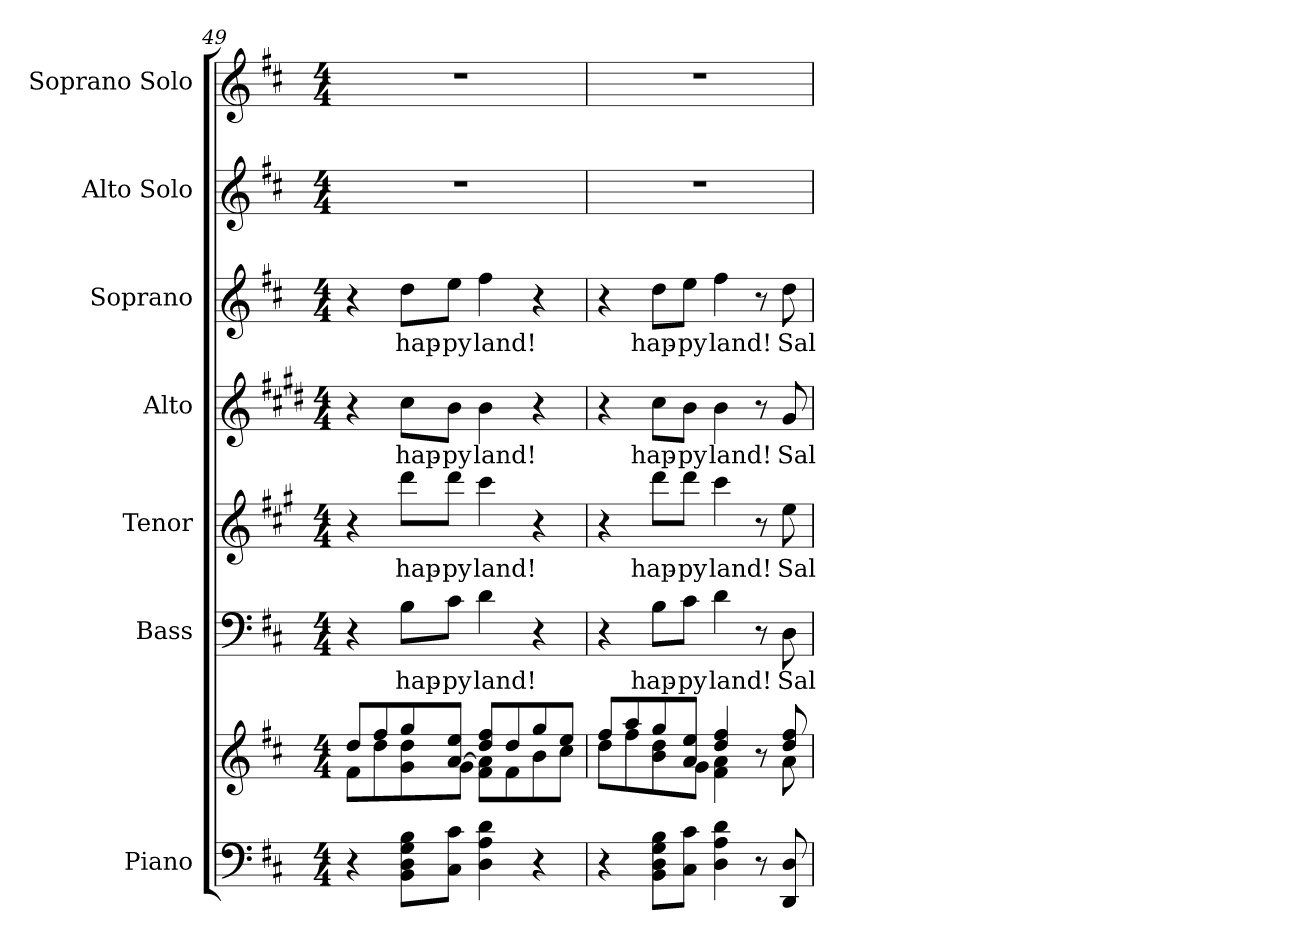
**kern	**kern	**kern	**text	**kern	**text	**kern	**text	**kern	**text	**kern	**kern
*part7	*part7	*part6	*part6	*part5	*part5	*part4	*part4	*part3	*part3	*part2	*part1
*staff8	*staff7	*staff6	*staff6	*staff5	*staff5	*staff4	*staff4	*staff3	*staff3	*staff2	*staff1
*I"Piano	*	*I"Bass	*	*I"Tenor	*	*I"Alto	*	*I"Soprano	*	*I"Alto Solo	*I"Soprano Solo
*I'Pno.	*	*I'B.	*	*I'T.	*	*I'A.	*	*I'S.	*	*I'A. Solo	*I'S. Solo
*clefF4	*clefG2	*clefF4	*	*clefG2	*	*clefG2	*	*clefG2	*	*clefG2	*clefG2
*	*	*	*	*ITrd4c7	*	*ITrd1c2	*	*ITrd-7c-12	*	*ITrd12c21	*
*k[f#c#]	*k[f#c#]	*k[f#c#]	*	*k[f#c#]	*	*k[f#c#]	*	*k[f#c#]	*	*k[f#c#]	*k[f#c#]
*D:	*D:	*D:	*	*D:	*	*D:	*	*D:	*	*D:	*D:
*M4/4	*M4/4	*M4/4	*	*M4/4	*	*M4/4	*	*M4/4	*	*M4/4	*M4/4
=49	=49	=49	=49	=49	=49	=49	=49	=49	=49	=49	=49
*	*^	*	*	*	*	*	*	*	*	*	*
4r	8ddi/L	8f#i\L	4r	.	4r	.	4r	.	4r	.	1r	1r
.	8ff#i/	8ddi\	.	.	.	.	.	.	.	.	.	.
!	!	!	!	!LO:LY:b:color=#000000	!	!	!	!	!	!	!	!
!	!	!	!	!	!	!LO:LY:b:color=#000000	!	!	!	!	!	!
!	!	!	!	!	!	!	!	!LO:LY:b:color=#000000	!	!	!	!
!	!	!	!	!	!	!	!	!	!	!LO:LY:b:color=#000000	!	!
8BBi\ 8Di 8Gi 8BiL	8ggi/	8gi\ 8ddi	8Bi\L	hap-	8ggi\L	hap-	8bi\L	hap-	8dddi\L	hap-	.	.
!	!	!	!	!LO:LY:b:color=#000000	!	!	!	!	!	!	!	!
!	!	!	!	!	!	!LO:LY:b:color=#000000	!	!	!	!	!	!
!	!	!	!	!	!	!	!	!LO:LY:b:color=#000000	!	!	!	!
!	!	!	!	!	!	!	!	!	!	!LO:LY:b:color=#000000	!	!
8C#i\ 8c#iJ	[8ai/ 8eeiJ	8gi\J	8c#i\J	-py	8ggi\J	-py	8ai\J	-py	8eeei\J	-py	.	.
!	!	!	!	!LO:LY:b:color=#000000	!	!	!	!	!	!	!	!
!	!	!	!	!	!	!LO:LY:b:color=#000000	!	!	!	!	!	!
!	!	!	!	!	!	!	!	!LO:LY:b:color=#000000	!	!	!	!
!	!	!	!	!	!	!	!	!	!	!LO:LY:b:color=#000000	!	!
4Di\ 4Ai 4di	8ddi/ 8ff#iL	8f#i\ 8ai]L	4di\	land!	4ff#i\	land!	4ai\	land!	4fff#i\	land!	.	.
.	8ddi/	8f#i\	.	.	.	.	.	.	.	.	.	.
4r	8ggi/	8bi\	4r	.	4r	.	4r	.	4r	.	.	.
.	8eei/J	8cc#i\J	.	.	.	.	.	.	.	.	.	.
=50	=50	=50	=50	=50	=50	=50	=50	=50	=50	=50	=50	=50
4r	8ff#i/L	8ddi\L	4r	.	4r	.	4r	.	4r	.	1r	1r
.	8aai/	8ff#i\	.	.	.	.	.	.	.	.	.	.
!	!	!	!	!LO:LY:b:color=#000000	!	!	!	!	!	!	!	!
!	!	!	!	!	!	!LO:LY:b:color=#000000	!	!	!	!	!	!
!	!	!	!	!	!	!	!	!LO:LY:b:color=#000000	!	!	!	!
!	!	!	!	!	!	!	!	!	!	!LO:LY:b:color=#000000	!	!
8BBi\ 8Di 8Gi 8BiL	8ggi/	8bi\ 8ddi	8Bi\L	hap-	8ggi\L	hap-	8bi\L	hap-	8dddi\L	hap-	.	.
!	!	!	!	!LO:LY:b:color=#000000	!	!	!	!	!	!	!	!
!	!	!	!	!	!	!LO:LY:b:color=#000000	!	!	!	!	!	!
!	!	!	!	!	!	!	!	!LO:LY:b:color=#000000	!	!	!	!
!	!	!	!	!	!	!	!	!	!	!LO:LY:b:color=#000000	!	!
8C#i\ 8c#iJ	8ai/ 8eeiJ	8gi\J	8c#i\J	-py	8ggi\J	-py	8ai\J	-py	8eeei\J	-py	.	.
!	!	!	!	!LO:LY:b:color=#000000	!	!	!	!	!	!	!	!
!	!	!	!	!	!	!LO:LY:b:color=#000000	!	!	!	!	!	!
!	!	!	!	!	!	!	!	!LO:LY:b:color=#000000	!	!	!	!
!	!	!	!	!	!	!	!	!	!	!LO:LY:b:color=#000000	!	!
4Di\ 4Ai 4di	4ddi/ 4ff#i	4f#i\ 4ai	4di\	land!	4ff#i\	land!	4ai\	land!	4fff#i\	land!	.	.
8r	8r	8ryy	8r	.	8r	.	8r	.	8r	.	.	.
!	!	!	!	!LO:LY:b:color=#000000	!	!	!	!	!	!	!	!
!	!	!	!	!	!	!LO:LY:b:color=#000000	!	!	!	!	!	!
!	!	!	!	!	!	!	!	!LO:LY:b:color=#000000	!	!	!	!
!	!	!	!	!	!	!	!	!	!	!LO:LY:b:color=#000000	!	!
8DDi/ 8Di	8ddi/ 8ff#i	8ai\	8Di\	Sal-	8ai\	Sal-	8f#i/	Sal-	8dddi\	Sal-	.	.
*	*v	*v	*	*	*	*	*	*	*	*	*	*
=	=	=	=	=	=	=	=	=	=	=	=
*-	*-	*-	*-	*-	*-	*-	*-	*-	*-	*-	*-
